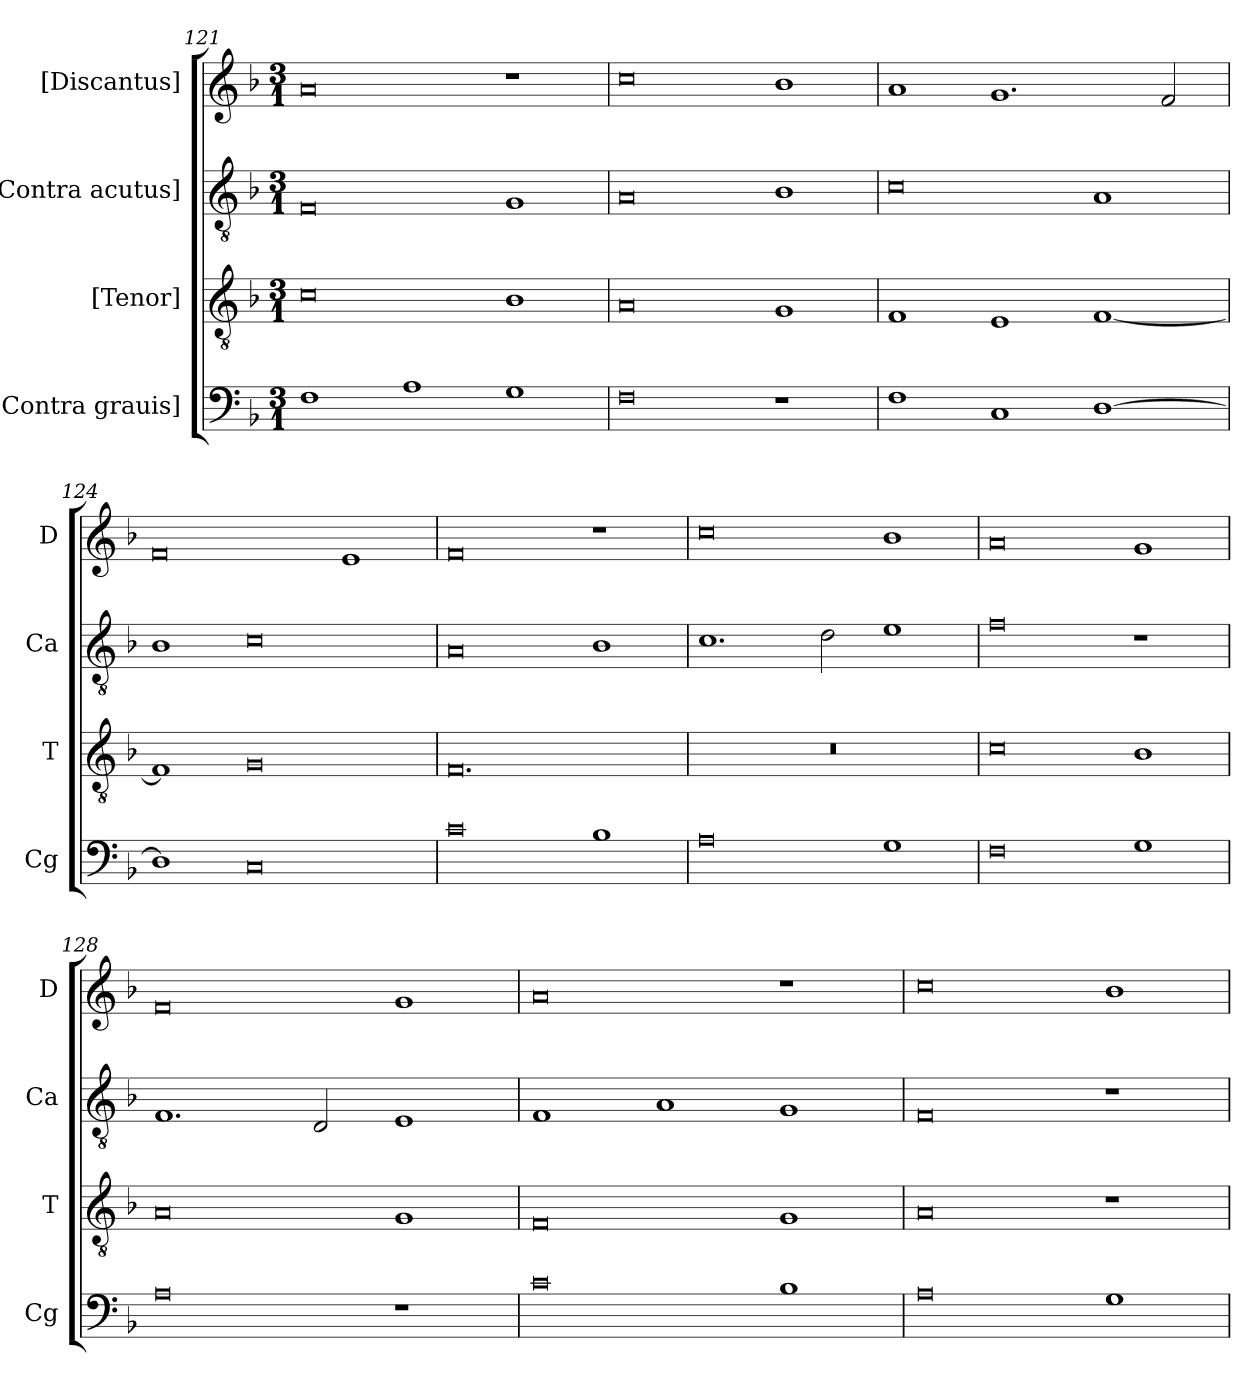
**kern	**kern	**kern	**kern
*part4	*part3	*part2	*part1
*staff4	*staff3	*staff2	*staff1
*I"[Contra grauis]	*I"[Tenor]	*I"[Contra acutus]	*I"[Discantus]
*I'Cg	*I'T	*I'Ca	*I'D
*clefF4	*clefGv2	*clefGv2	*clefG2
*k[b-]	*k[b-]	*k[b-]	*k[b-]
*F:	*F:	*F:	*F:
*M3/1	*M3/1	*M3/1	*M3/1
=121	=121	=121	=121
1F	0c	0F	0a
1A	.	.	.
1G	1B-	1G	1r
=122	=122	=122	=122
0F	0A	0A	0cc
1r	1G	1B-	1b-
=123	=123	=123	=123
1F	1F	0c	1a
1C	1E	.	1.g
[1D	[1F	1A	.
.	.	.	2f
=124	=124	=124	=124
1D]	1F]	1B-	0f
0C	0G	0c	.
.	.	.	1e
=125	=125	=125	=125
0c	0.F	0A	0f
1B-	.	1B-	1r
=126	=126	=126	=126
0A	0.r	1.c	0cc
.	.	2d	.
1G	.	1e	1b-
=127	=127	=127	=127
0F	0c	0f	0a
1G	1B-	1r	1g
=128	=128	=128	=128
0A	0A	1.F	0f
.	.	2D	.
1r	1G	1E	1g
=129	=129	=129	=129
0c	0F	1F	0a
.	.	1A	.
1B-	1G	1G	1r
=130	=130	=130	=130
0A	0A	0F	0cc
1G	1r	1r	1b-
=	=	=	=
*-	*-	*-	*-
